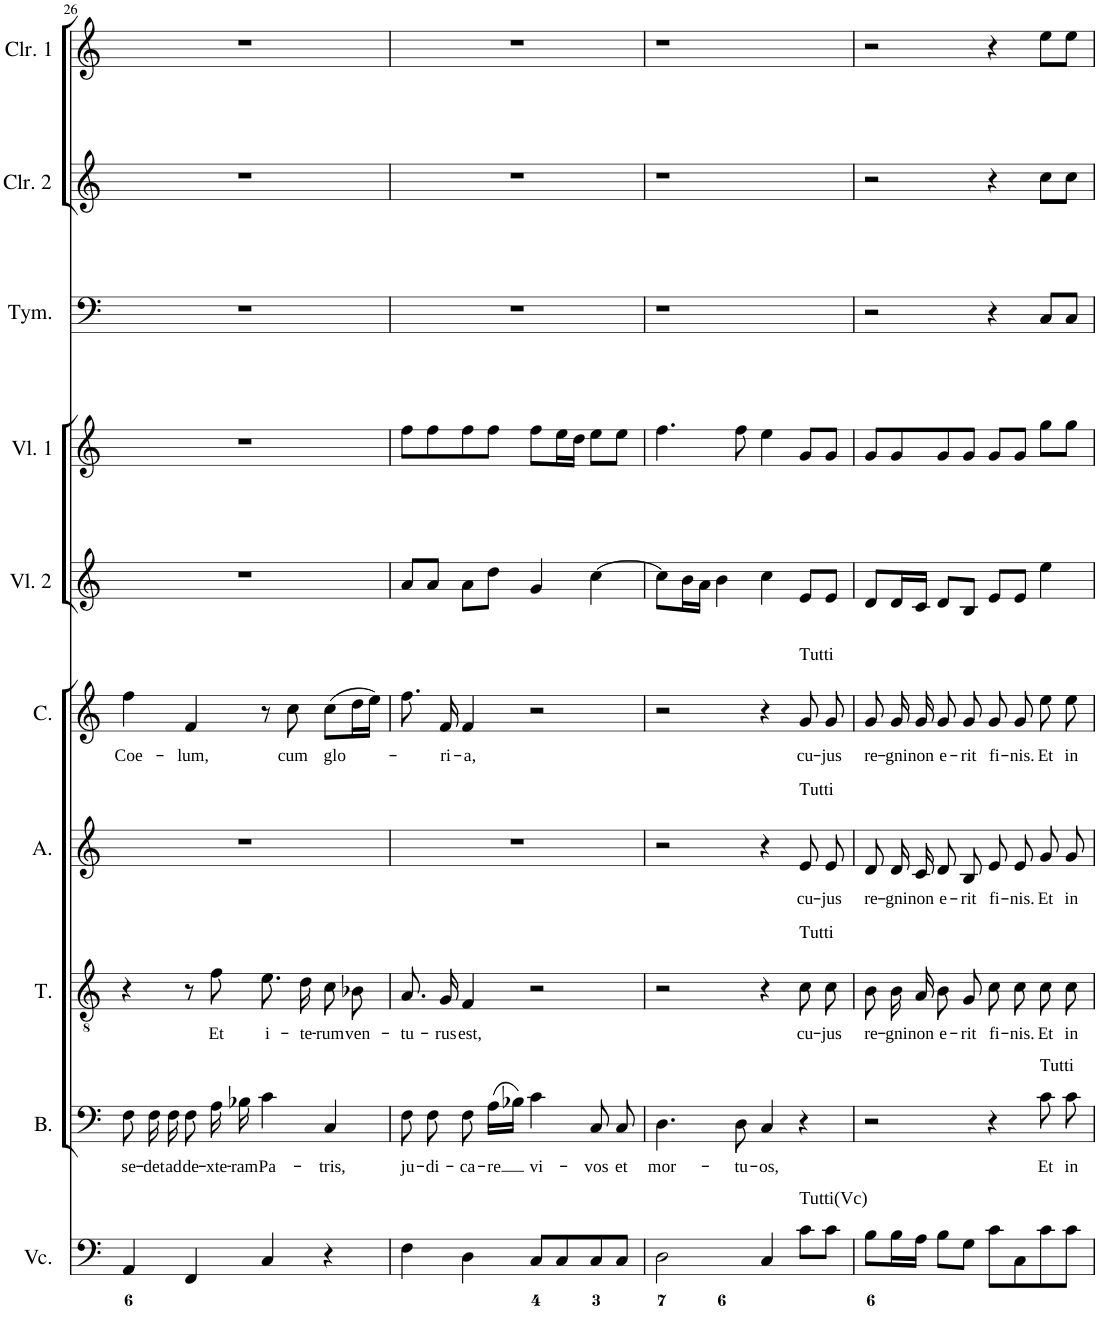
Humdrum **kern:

**kern	**kern	**text	**kern	**text	**kern	**text	**kern	**text	**kern	**kern	**kern	**kern	**kern
*part10	*part9	*part9	*part8	*part8	*part7	*part7	*part6	*part6	*part5	*part4	*part3	*part2	*part1
*staff10	*staff9	*staff9	*staff8	*staff8	*staff7	*staff7	*staff6	*staff6	*staff5	*staff4	*staff3	*staff2	*staff1
*I"Violoncello	*I"Basso	*	*I"Tenore	*	*I"Alto	*	*I"Canto	*	*I"Violino secondo	*I"Violino primo	*I"Tympani	*I"Clarino secondo	*I"Clarino primo
*I'Vc.	*I'B.	*	*I'T.	*	*I'A.	*	*I'C.	*	*I'Vl. 2	*I'Vl. 1	*I'Tym.	*I'Clr. 2	*I'Clr. 1
!!LO:PB:g=z
*clefF4	*clefF4	*	*clefGv2	*	*clefG2	*	*clefG2	*	*clefG2	*clefG2	*clefF4	*clefG2	*clefG2
*k[]	*k[]	*	*k[]	*	*k[]	*	*k[]	*	*k[]	*k[]	*k[]	*k[]	*k[]
*M4/4	*M4/4	*	*M4/4	*	*M4/4	*	*M4/4	*	*M4/4	*M4/4	*M4/4	*M4/4	*M4/4
*met(c)	*met(c)	*	*met(c)	*	*met(c)	*	*met(c)	*	*met(c)	*met(c)	*met(c)	*met(c)	*met(c)
=26	=26	=26	=26	=26	=26	=26	=26	=26	=26	=26	=26	=26	=26
!	!	!LO:LY:b	!	!	!	!	!	!LO:LY:b	!	!	!	!	!
4AA/	8F\	se-	4r	.	1r	.	4ff\	Coe-	1r	1r	1r	1r	1r
!	!	!LO:LY:b	!	!	!	!	!	!	!	!	!	!	!
.	16F\	-det	.	.	.	.	.	.	.	.	.	.	.
!	!	!LO:LY:b	!	!	!	!	!	!	!	!	!	!	!
.	16F\	ad	.	.	.	.	.	.	.	.	.	.	.
!	!	!LO:LY:b	!	!	!	!	!	!LO:LY:b	!	!	!	!	!
4FF/	8F\	de-	8r	.	.	.	4f/	-lum,	.	.	.	.	.
!	!	!LO:LY:b	!	!LO:LY:b	!	!	!	!	!	!	!	!	!
.	16A\	-xte-	8f\	Et	.	.	.	.	.	.	.	.	.
!	!	!LO:LY:b	!	!	!	!	!	!	!	!	!	!	!
.	16B-X\	-ram	.	.	.	.	.	.	.	.	.	.	.
!	!	!LO:LY:b	!	!LO:LY:b	!	!	!	!	!	!	!	!	!
4C/	4c\	Pa-	8.e\L	i-	.	.	8r	.	.	.	.	.	.
!	!	!	!	!	!	!	!	!LO:LY:b	!	!	!	!	!
.	.	.	.	.	.	.	8cc\	cum	.	.	.	.	.
!	!	!	!	!LO:LY:b	!	!	!	!	!	!	!	!	!
.	.	.	16d\Jk	-te-	.	.	.	.	.	.	.	.	.
!	!	!LO:LY:b	!	!LO:LY:b	!	!	!	!LO:LY:b	!	!	!	!	!
4r	4C/	-tris,	8c\L	-rum	.	.	(8cc\L	glo-	.	.	.	.	.
!	!	!	!	!LO:LY:b	!	!	!	!	!	!	!	!	!
.	.	.	8B-X\J	ven-	.	.	16dd\L	.	.	.	.	.	.
.	.	.	.	.	.	.	16ee\JJ)	.	.	.	.	.	.
=27	=27	=27	=27	=27	=27	=27	=27	=27	=27	=27	=27	=27	=27
!	!	!LO:LY:b	!	!LO:LY:b	!	!	!	!	!	!	!	!	!
4F\	8F\	ju-	8.A/L	-tu-	1r	.	8.ff\	.	8a/L	8ff\L	1r	1r	1r
!	!	!LO:LY:b	!	!	!	!	!	!	!	!	!	!	!
.	8F\	-di-	.	.	.	.	.	.	8a/J	8ff\	.	.	.
!	!	!	!	!LO:LY:b	!	!	!	!LO:LY:b	!	!	!	!	!
.	.	.	16G/Jk	-rus	.	.	16f/	-ri-	.	.	.	.	.
!	!	!LO:LY:b	!	!LO:LY:b	!	!	!	!LO:LY:b	!	!	!	!	!
4D\	8F\	-ca-	4F/	est,	.	.	4f/	-a,	8a\L	8ff\	.	.	.
!	!	!LO:LY:b	!	!	!	!	!	!	!	!	!	!	!
.	(16A\LL	-re	.	.	.	.	.	.	8dd\J	8ff\J	.	.	.
.	16B-X\JJ)	.	.	.	.	.	.	.	.	.	.	.	.
!	!	!LO:LY:b	!	!	!	!	!	!	!	!	!	!	!
8C/L	4c\	vi-	2r	.	.	.	2r	.	4g/	8ff\L	.	.	.
8C/	.	.	.	.	.	.	.	.	.	16ee\L	.	.	.
.	.	.	.	.	.	.	.	.	.	16dd\JJ	.	.	.
!	!	!LO:LY:b	!	!	!	!	!	!	!	!	!	!	!
8C/	8C/	-vos	.	.	.	.	.	.	[4cc\	8ee\L	.	.	.
!	!	!LO:LY:b	!	!	!	!	!	!	!	!	!	!	!
8C/J	8C/	et	.	.	.	.	.	.	.	8ee\J	.	.	.
=28	=28	=28	=28	=28	=28	=28	=28	=28	=28	=28	=28	=28	=28
!	!	!LO:LY:b	!	!	!	!	!	!	!	!	!	!	!
2D\	4.D\	mor-	2r	.	2r	.	2r	.	8cc\L]	4.ff\	1r	1r	1r
.	.	.	.	.	.	.	.	.	16b\L	.	.	.	.
.	.	.	.	.	.	.	.	.	16a\JJ	.	.	.	.
.	.	.	.	.	.	.	.	.	4b\	.	.	.	.
!	!	!LO:LY:b	!	!	!	!	!	!	!	!	!	!	!
.	8D\	-tu-	.	.	.	.	.	.	.	8ff\	.	.	.
!	!	!LO:LY:b	!	!	!	!	!	!	!	!	!	!	!
4C/	4C/	-os,	4r	.	4r	.	4r	.	4cc\	4ee\	.	.	.
!	!	!	!	!	!	!	!LO:TX:a:t=Tutti	!	!	!	!	!	!
!	!	!	!	!	!LO:TX:a:t=Tutti	!	!	!	!	!	!	!	!
!	!	!	!LO:TX:a:t=Tutti	!	!	!	!	!	!	!	!	!	!
!LO:TX:a:t=Tutti(Vc)	!	!	!	!	!	!	!	!	!	!	!	!	!
!	!	!	!	!LO:LY:b	!	!LO:LY:b	!	!LO:LY:b	!	!	!	!	!
8c\L	4r	.	8c\L	cu-	8e/L	cu-	8g/	cu-	8e/L	8g/L	.	.	.
!	!	!	!	!LO:LY:b	!	!LO:LY:b	!	!LO:LY:b	!	!	!	!	!
8c\J	.	.	8c\J	-jus	8e/J	-jus	8g/	-jus	8e/J	8g/J	.	.	.
=29	=29	=29	=29	=29	=29	=29	=29	=29	=29	=29	=29	=29	=29
!	!	!	!	!LO:LY:b	!	!LO:LY:b	!	!LO:LY:b	!	!	!	!	!
8B\L	2r	.	8B/L	re-	8d/L	re-	8g/	re-	8d/L	8g/L	2r	2r	2r
!	!	!	!	!LO:LY:b	!	!LO:LY:b	!	!LO:LY:b	!	!	!	!	!
16B\L	.	.	16B/L	-gni	16d/L	-gni	16g/	-gni	16d/L	8g/	.	.	.
!	!	!	!	!LO:LY:b	!	!LO:LY:b	!	!LO:LY:b	!	!	!	!	!
16A\JJ	.	.	16A/JJ	non	16c/JJ	non	16g/	non	16c/JJ	.	.	.	.
!	!	!	!	!LO:LY:b	!	!LO:LY:b	!	!LO:LY:b	!	!	!	!	!
8B\L	.	.	8B/L	e-	8d/L	e-	8g/	e-	8d/L	8g/	.	.	.
!	!	!	!	!LO:LY:b	!	!LO:LY:b	!	!LO:LY:b	!	!	!	!	!
8G\J	.	.	8G/J	-rit	8B/J	-rit	8g/	-rit	8B/J	8g/J	.	.	.
!	!	!	!	!LO:LY:b	!	!LO:LY:b	!	!LO:LY:b	!	!	!	!	!
8c\L	4r	.	8c\L	fi-	8e/L	fi-	8g/	fi-	8e/L	8g/L	4r	4r	4r
!	!	!	!	!LO:LY:b	!	!LO:LY:b	!	!LO:LY:b	!	!	!	!	!
8C\	.	.	8c\J	-nis.	8e/J	-nis.	8g/	-nis.	8e/J	8g/J	.	.	.
!	!LO:TX:a:t=Tutti	!	!	!	!	!	!	!	!	!	!	!	!
!	!	!LO:LY:b	!	!LO:LY:b	!	!LO:LY:b	!	!LO:LY:b	!	!	!	!	!
8c\	8c\	Et	8c\L	Et	8g/L	Et	8ee\	Et	4ee\	8gg\L	8C/L	8cc\L	8ee\L
!	!	!LO:LY:b	!	!LO:LY:b	!	!LO:LY:b	!	!LO:LY:b	!	!	!	!	!
8c\J	8c\	in	8c\J	in	8g/J	in	8ee\	in	.	8gg\J	8C/J	8cc\J	8ee\J
=	=	=	=	=	=	=	=	=	=	=	=	=	=
*-	*-	*-	*-	*-	*-	*-	*-	*-	*-	*-	*-	*-	*-
